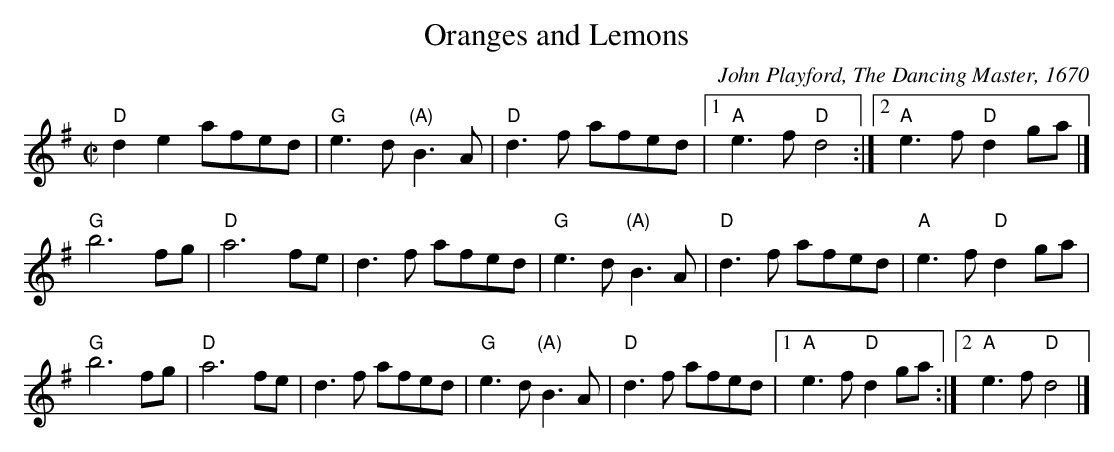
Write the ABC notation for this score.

X:1
T:Oranges and Lemons
C:John Playford, The Dancing Master, 1670
M:C|
L:1/8
K:G
"D" d2 e2 afed | "G" e3 d "(A)" B3 A | "D" d3 f afed | [1 "A" e3 f "D" d4 :| [2 "A" e3 f "D" d2 ga |]
"G" b6 fg | "D" a6 fe | d3 f afed | "G" e3 d "(A)" B3 A | "D" d3 f afed | "A" e3 f "D" d2 ga |
"G" b6 fg | "D" a6 fe | d3 f afed | "G" e3 d "(A)" B3 A | "D" d3 f afed | [1 "A" e3 f "D" d2 ga :| [2 "A" e3 f "D" d4 |]
